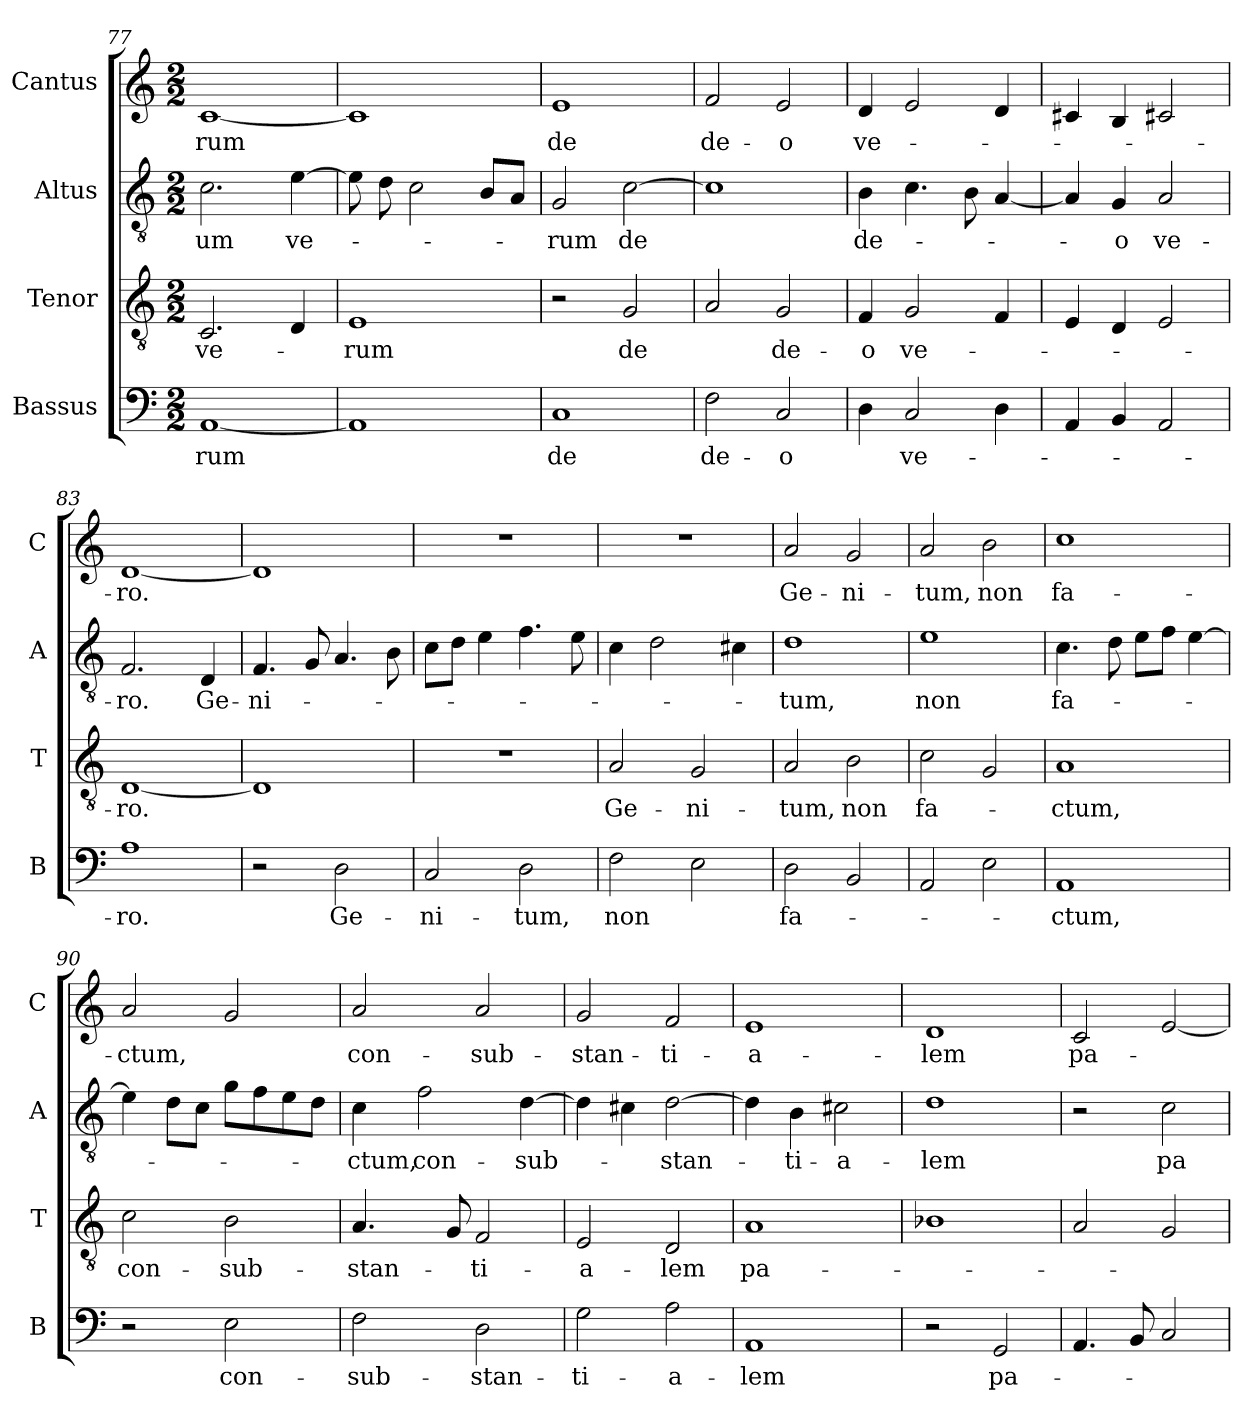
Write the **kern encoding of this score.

**kern	**text	**kern	**text	**kern	**text	**kern	**text
*part4	*part4	*part3	*part3	*part2	*part2	*part1	*part1
*staff4	*staff4	*staff3	*staff3	*staff2	*staff2	*staff1	*staff1
*I"Bassus	*	*I"Tenor	*	*I"Altus	*	*I"Cantus	*
*I'B	*	*I'T	*	*I'A	*	*I'C	*
*clefF4	*	*clefGv2	*	*clefGv2	*	*clefG2	*
*k[]	*	*k[]	*	*k[]	*	*k[]	*
*M2/2	*	*M2/2	*	*M2/2	*	*M2/2	*
=77	=77	=77	=77	=77	=77	=77	=77
!	!LO:LY:i	!	!LO:LY:i	!	!LO:LY:i	!	!
[1AA	-rum	2.C	ve-	2.c	-um	[1c	-rum
!	!	!	!	!	!LO:LY:i	!	!
.	.	4D	.	[4e	ve-	.	.
=78	=78	=78	=78	=78	=78	=78	=78
!	!	!	!LO:LY:i	!	!	!	!
1AA]	.	1E	-rum	8e]	.	1c]	.
.	.	.	.	8d	.	.	.
.	.	.	.	2c	.	.	.
.	.	.	.	8BL	.	.	.
.	.	.	.	8AJ	.	.	.
=79	=79	=79	=79	=79	=79	=79	=79
!	!LO:LY:i	!	!	!	!LO:LY:i	!	!
1C	de	2r	.	2G	-rum	1e	de
!	!	!	!	!	!LO:LY:i	!	!
.	.	2G	de	[2c	de	.	.
=80	=80	=80	=80	=80	=80	=80	=80
!	!LO:LY:i	!	!	!	!	!	!
2F	de-	2A	.	1c]	.	2f	de-
!	!LO:LY:i	!	!	!	!	!	!
2C	-o	2G	de-	.	.	2e	-o
=81	=81	=81	=81	=81	=81	=81	=81
!	!	!	!	!	!LO:LY:i	!	!
4D	.	4F	-o	4B	de-	4d	ve-
!	!LO:LY:i	!	!LO:LY:i	!	!	!	!
2C	ve-	2G	ve-	4.c	.	2e	.
.	.	.	.	8B	.	.	.
4D	.	4F	.	[4A	.	4d	.
=82	=82	=82	=82	=82	=82	=82	=82
4AA	.	4E	.	4A]	.	4c#X	.
!	!	!	!	!	!LO:LY:i	!	!
4BB	.	4D	.	4G	-o	4B	.
!	!	!	!	!	!LO:LY:i	!	!
2AA	.	2E	.	2A	ve-	2c#X	.
=83	=83	=83	=83	=83	=83	=83	=83
!	!LO:LY:i	!	!LO:LY:i	!	!LO:LY:i	!	!
1A	-ro.	[1D	-ro.	2.F	-ro.	[1d	-ro.
.	.	.	.	4D	Ge-	.	.
=84	=84	=84	=84	=84	=84	=84	=84
2r	.	1D]	.	4.F	-ni-	1d]	.
.	.	.	.	8G	.	.	.
2D	Ge-	.	.	4.A	.	.	.
.	.	.	.	8B	.	.	.
=85	=85	=85	=85	=85	=85	=85	=85
2C	-ni-	1r	.	8cL	.	1r	.
.	.	.	.	8dJ	.	.	.
.	.	.	.	4e	.	.	.
2D	-tum,	.	.	4.f	.	.	.
.	.	.	.	8e	.	.	.
=86	=86	=86	=86	=86	=86	=86	=86
!	!LO:LY:i	!	!	!	!	!	!
2F	non	2A	Ge-	4c	.	1r	.
.	.	.	.	2d	.	.	.
2E	.	2G	-ni-	.	.	.	.
.	.	.	.	4c#X	.	.	.
=87	=87	=87	=87	=87	=87	=87	=87
!	!LO:LY:i	!	!	!	!	!	!
2D	fa-	2A	-tum,	1d	-tum,	2a	Ge-
!	!	!	!LO:LY:i	!	!	!	!
2BB	.	2B	non	.	.	2g	-ni-
=88	=88	=88	=88	=88	=88	=88	=88
!	!	!	!LO:LY:i	!	!LO:LY:i	!	!
2AA	.	2c	fa-	1e	non	2a	-tum,
2E	.	2G	.	.	.	2b	non
=89	=89	=89	=89	=89	=89	=89	=89
!	!LO:LY:i	!	!LO:LY:i	!	!LO:LY:i	!	!
1AA	-ctum,	1A	-ctum,	4.c	fa-	1cc	fa-
.	.	.	.	8d	.	.	.
.	.	.	.	8eL	.	.	.
.	.	.	.	8fJ	.	.	.
.	.	.	.	[4e	.	.	.
=90	=90	=90	=90	=90	=90	=90	=90
!	!	!	!LO:LY:i	!	!	!	!
2r	.	2c	con-	4e]	.	2a	-ctum,
.	.	.	.	8dL	.	.	.
.	.	.	.	8cJ	.	.	.
!	!LO:LY:i	!	!LO:LY:i	!	!	!	!
2E	con-	2B	-sub-	8gL	.	2g	.
.	.	.	.	8f	.	.	.
.	.	.	.	8e	.	.	.
.	.	.	.	8dJ	.	.	.
=91	=91	=91	=91	=91	=91	=91	=91
!	!LO:LY:i	!	!LO:LY:i	!	!LO:LY:i	!	!
2F	-sub-	4.A	-stan-	4c	-ctum,	2a	con-
!	!	!	!	!	!LO:LY:i	!	!
.	.	.	.	2f	con-	.	.
.	.	8G	.	.	.	.	.
!	!LO:LY:i	!	!LO:LY:i	!	!	!	!
2D	-stan-	2F	-ti-	.	.	2a	-sub-
!	!	!	!	!	!LO:LY:i	!	!
.	.	.	.	[4d	-sub-	.	.
=92	=92	=92	=92	=92	=92	=92	=92
!	!LO:LY:i	!	!LO:LY:i	!	!	!	!
2G	-ti-	2E	-a-	4d]	.	2g	-stan-
.	.	.	.	4c#i	.	.	.
!	!LO:LY:i	!	!LO:LY:i	!	!LO:LY:i	!	!
2A	-a-	2D	-lem	[2d	-stan-	2f	-ti-
=93	=93	=93	=93	=93	=93	=93	=93
!	!LO:LY:i	!	!LO:LY:i	!	!	!	!
1AA	-lem	1A	pa-	4d]	.	1e	-a-
!	!	!	!	!	!LO:LY:i	!	!
.	.	.	.	4B	-ti-	.	.
!	!	!	!	!	!LO:LY:i	!	!
.	.	.	.	2c#X	-a-	.	.
=94	=94	=94	=94	=94	=94	=94	=94
!	!	!	!	!	!LO:LY:i	!	!
2r	.	1B-X	.	1d	-lem	1d	-lem
!	!LO:LY:i	!	!	!	!	!	!
2GG	pa-	.	.	.	.	.	.
=95	=95	=95	=95	=95	=95	=95	=95
4.AA	.	2A	.	2r	.	2c	pa-
8BB	.	.	.	.	.	.	.
!	!	!	!	!	!LO:LY:i	!	!
2C	.	2G	.	2c	pa-	[2e	.
=	=	=	=	=	=	=	=
*-	*-	*-	*-	*-	*-	*-	*-
